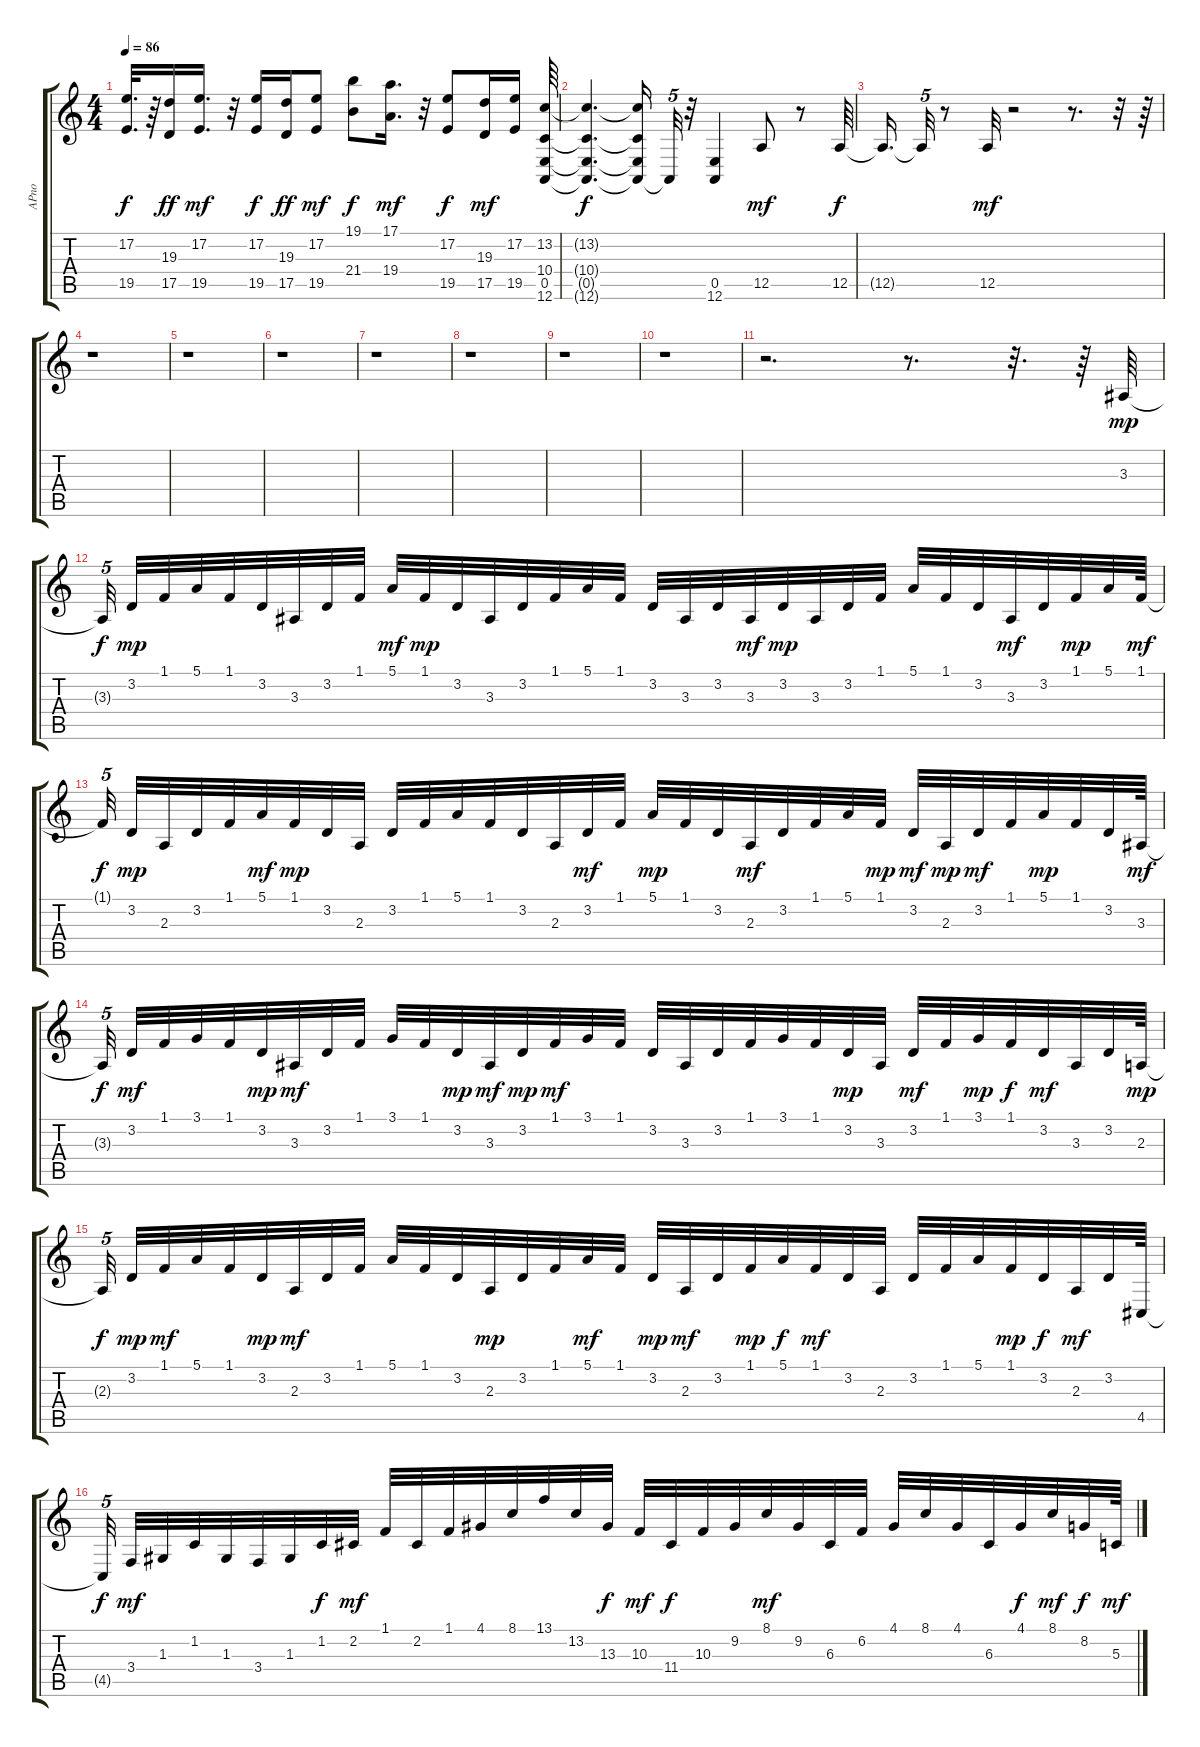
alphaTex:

\track ("APno" "APno") {instrument acousticgrandpiano}
\staff {score tabs}
\tuning (E4 B3 G3 D3 A2 E2) {hide}
\ts (4 4)
\tempo 86
\clef g2
\ks c
(17.2{t} 19.5{t}).32{d dy f} r.64 (19.3 17.5).16{dy ff} (17.2 19.5).16{d dy mf} r.32 (17.2 19.5).16{dy f} (19.3 17.5).16{dy ff} (17.2 19.5).8{dy mf} (19.1 21.4).8{dy f} (17.1 19.4).16{d dy mf} r.32 (17.2 19.5).8{dy f} (19.3 17.5).16{dy mf} (17.2 19.5).16 (13.2 10.4 0.5 12.6).64 |
(13.2{t} 10.4{t} 0.5{t} 12.6{t}).4{d dy f} (13.2{t} 10.4{t} 0.5{t} 12.6{t}).16 0.5{t}.32{tu (5 4)} r.32 (0.5 12.6).4 12.5.8{dy mf} r.8 12.5.64{dy f} |
12.5{t}.16{d} 12.5{t}.32{tu (5 4)} r.8 12.5.32{dy mf} r.2 r.8{d} r.32 r.64 |
r.1 |
r.1 |
r.1 |
r.1 |
r.1 |
r.1 |
r.1 |
r.2{d} r.8{d} r.32{d} r.64 3.3.64{dy mp} |
3.3{t}.32{tu (5 4) dy f beam splitsecondary} 3.2.32{dy mp} 1.1.32 5.1.32 1.1.32 3.2.32 3.3.32 3.2.32 1.1.32 5.1.32{dy mf} 1.1.32{dy mp} 3.2.32 3.3.32 3.2.32 1.1.32 5.1.32 1.1.32 3.2.32 3.3.32 3.2.32 3.3.32{dy mf} 3.2.32{dy mp} 3.3.32 3.2.32 1.1.32 5.1.32 1.1.32 3.2.32 3.3.32{dy mf} 3.2.32 1.1.32{dy mp} 5.1.32 1.1.64{dy mf} |
1.1{t}.32{tu (5 4) dy f beam splitsecondary} 3.2.32{dy mp} 2.3.32 3.2.32 1.1.32 5.1.32{dy mf} 1.1.32{dy mp} 3.2.32 2.3.32 3.2.32 1.1.32 5.1.32 1.1.32 3.2.32 2.3.32 3.2.32{dy mf} 1.1.32 5.1.32{dy mp} 1.1.32 3.2.32 2.3.32{dy mf} 3.2.32 1.1.32 5.1.32 1.1.32{dy mp} 3.2.32{dy mf} 2.3.32{dy mp} 3.2.32{dy mf} 1.1.32 5.1.32{dy mp} 1.1.32 3.2.32 3.3.64{dy mf} |
3.3{t}.32{tu (5 4) dy f beam splitsecondary} 3.2.32{dy mf} 1.1.32 3.1.32 1.1.32 3.2.32{dy mp} 3.3.32{dy mf} 3.2.32 1.1.32 3.1.32 1.1.32 3.2.32{dy mp} 3.3.32{dy mf} 3.2.32{dy mp} 1.1.32{dy mf} 3.1.32 1.1.32 3.2.32 3.3.32 3.2.32 1.1.32 3.1.32 1.1.32 3.2.32{dy mp} 3.3.32 3.2.32{dy mf} 1.1.32 3.1.32{dy mp} 1.1.32{dy f} 3.2.32{dy mf} 3.3.32 3.2.32 2.3.64{dy mp} |
2.3{t}.32{tu (5 4) dy f beam splitsecondary} 3.2.32{dy mp} 1.1.32{dy mf} 5.1.32 1.1.32 3.2.32{dy mp} 2.3.32{dy mf} 3.2.32 1.1.32 5.1.32 1.1.32 3.2.32 2.3.32{dy mp} 3.2.32 1.1.32 5.1.32{dy mf} 1.1.32 3.2.32{dy mp} 2.3.32{dy mf} 3.2.32 1.1.32{dy mp} 5.1.32{dy f} 1.1.32{dy mf} 3.2.32 2.3.32 3.2.32 1.1.32 5.1.32 1.1.32{dy mp} 3.2.32{dy f} 2.3.32{dy mf} 3.2.32 4.5.64 |
4.5{t}.32{tu (5 4) dy f beam splitsecondary} 3.4.32{dy mf} 1.3.32 1.2.32 1.3.32 3.4.32 1.3.32 1.2.32{dy f} 2.2.32{dy mf} 1.1.32 2.2.32 1.1.32 4.1.32 8.1.32 13.1.32 13.2.32 13.3.32{dy f} 10.3.32{dy mf} 11.4.32{dy f} 10.3.32 9.2.32 8.1.32{dy mf} 9.2.32 6.3.32 6.2.32 4.1.32 8.1.32 4.1.32 6.3.32 4.1.32{dy f} 8.1.32{dy mf} 8.2.32{dy f} 5.3.64{dy mf}
